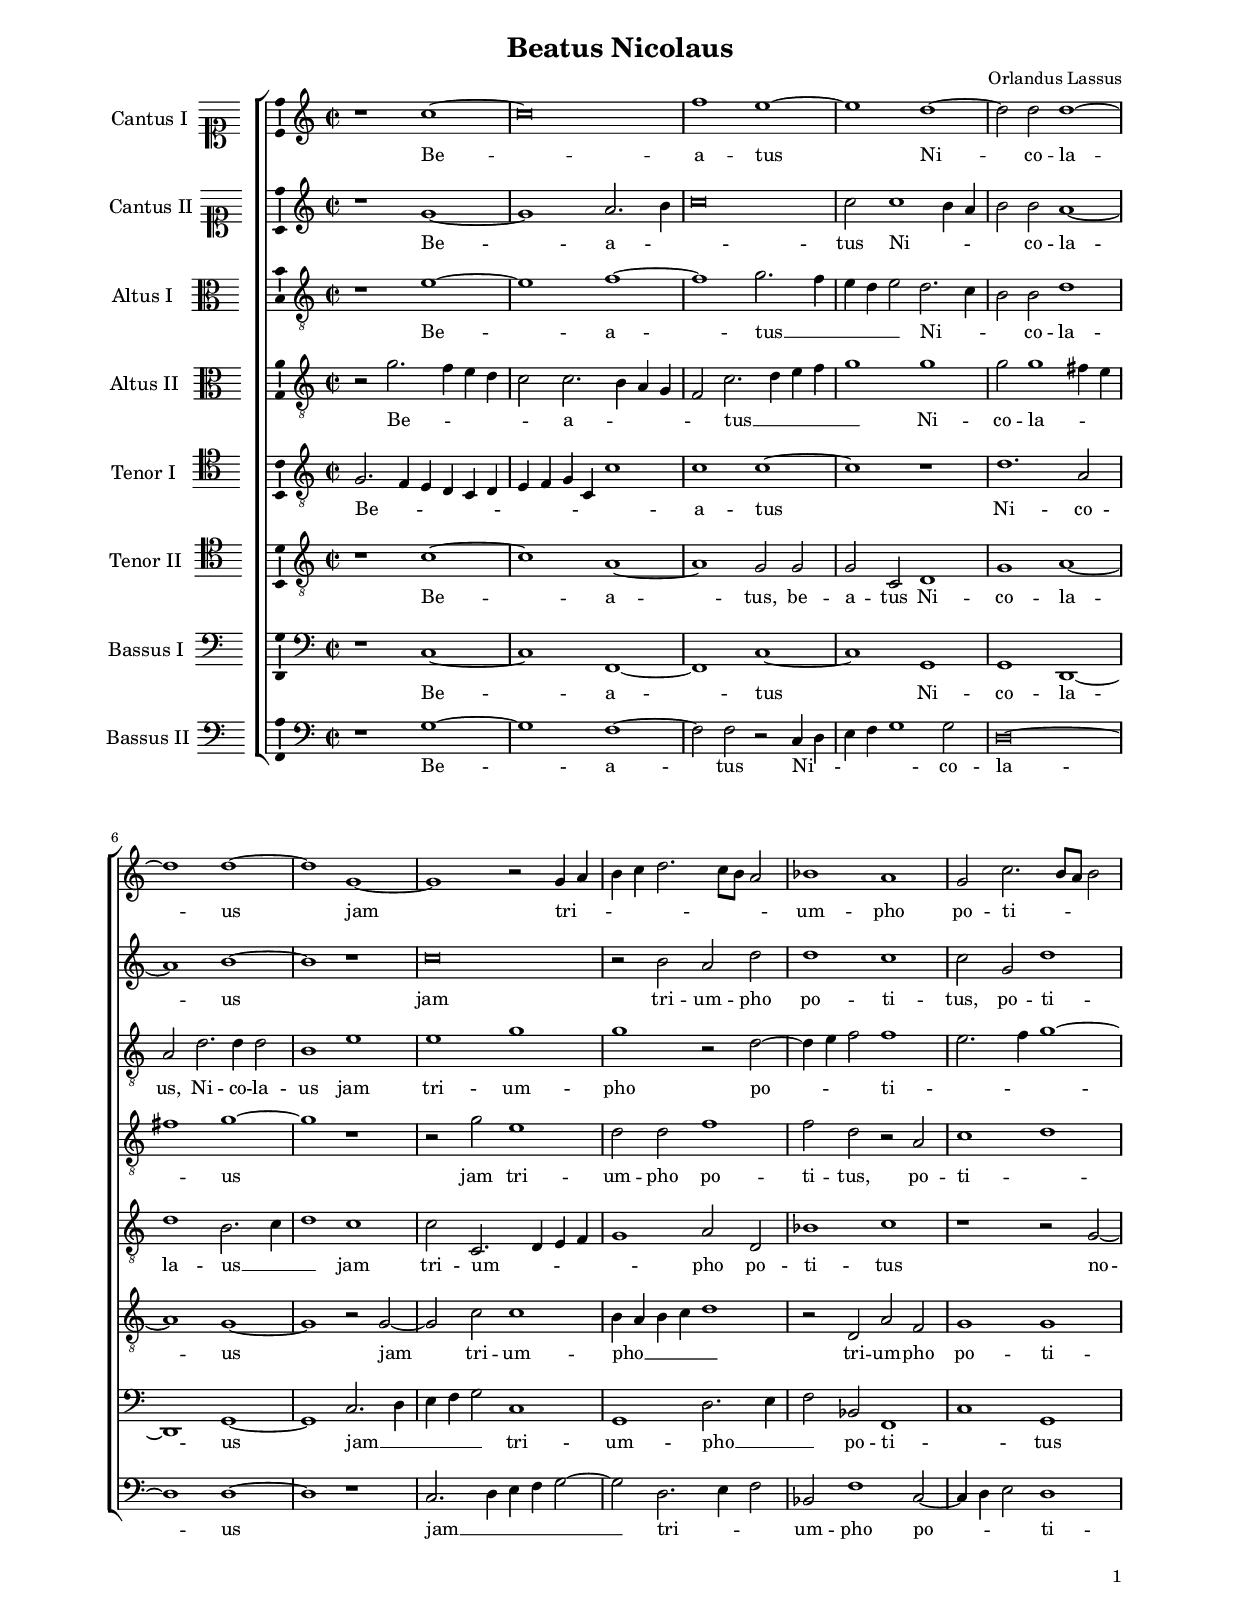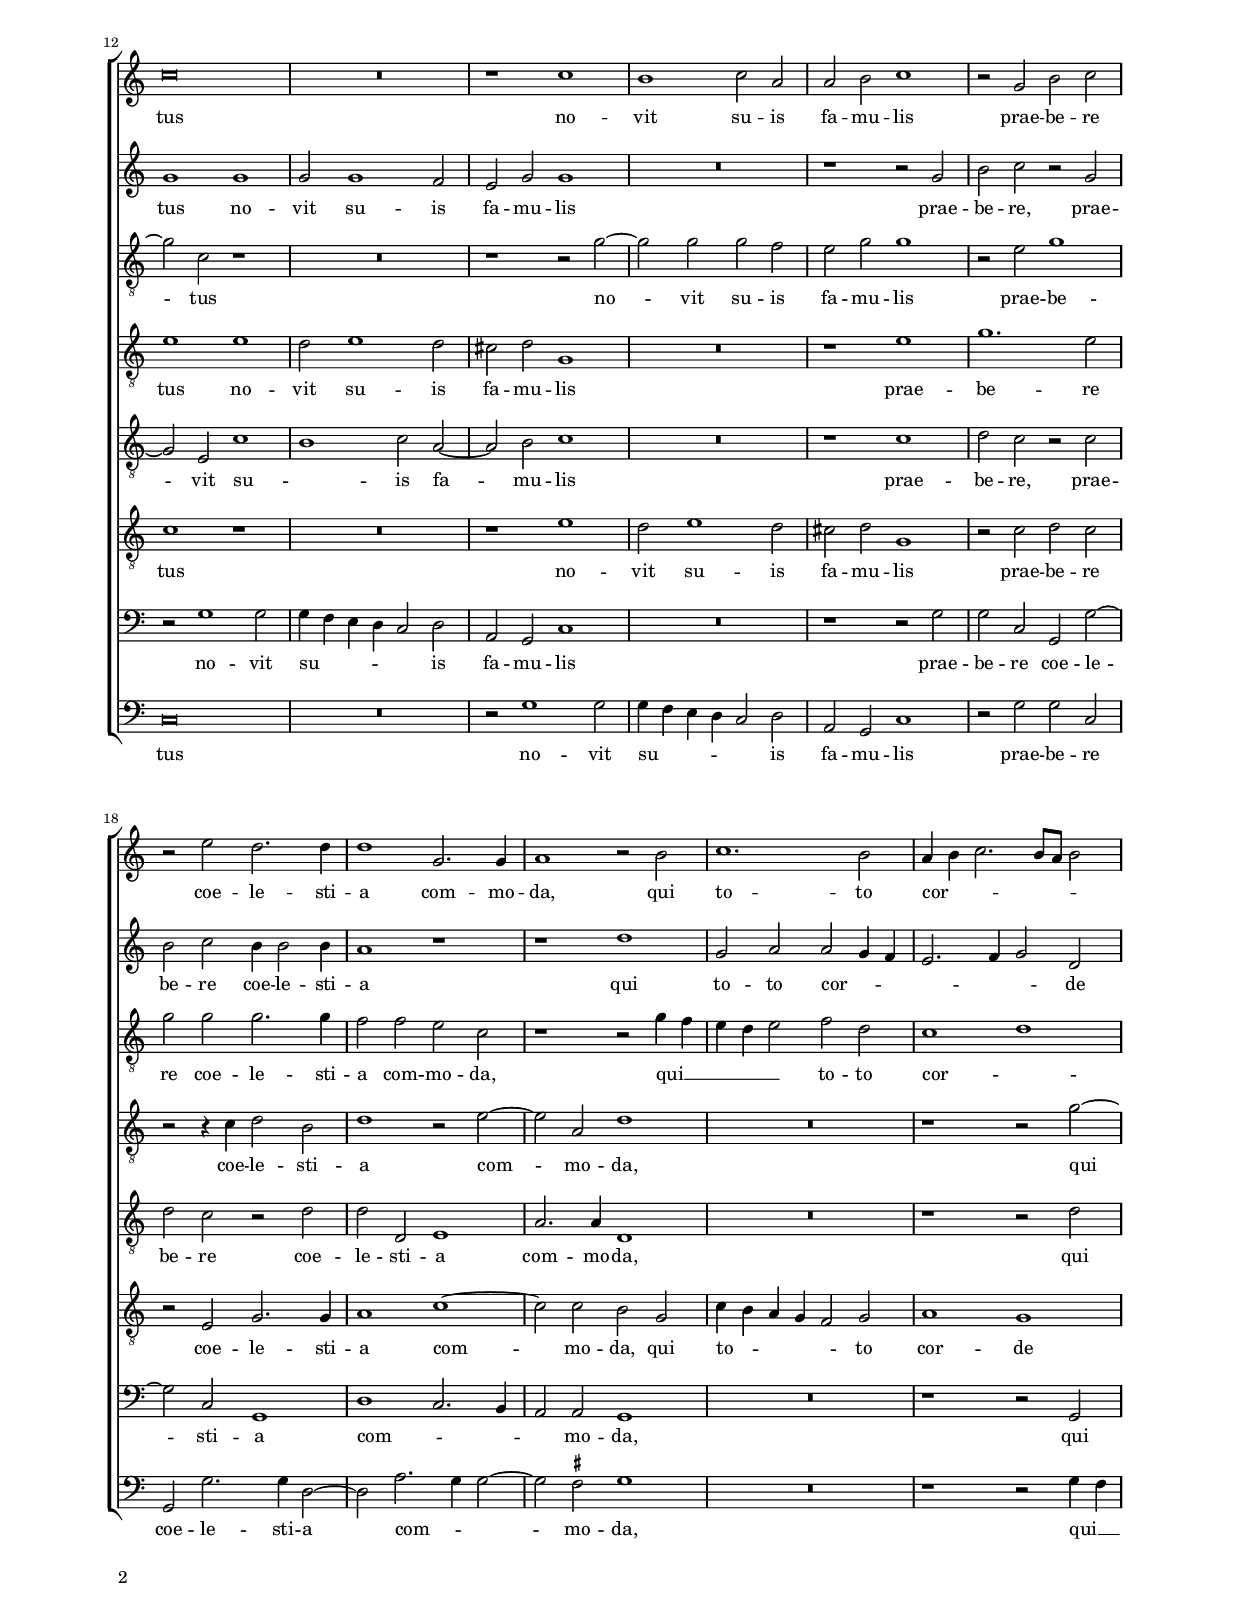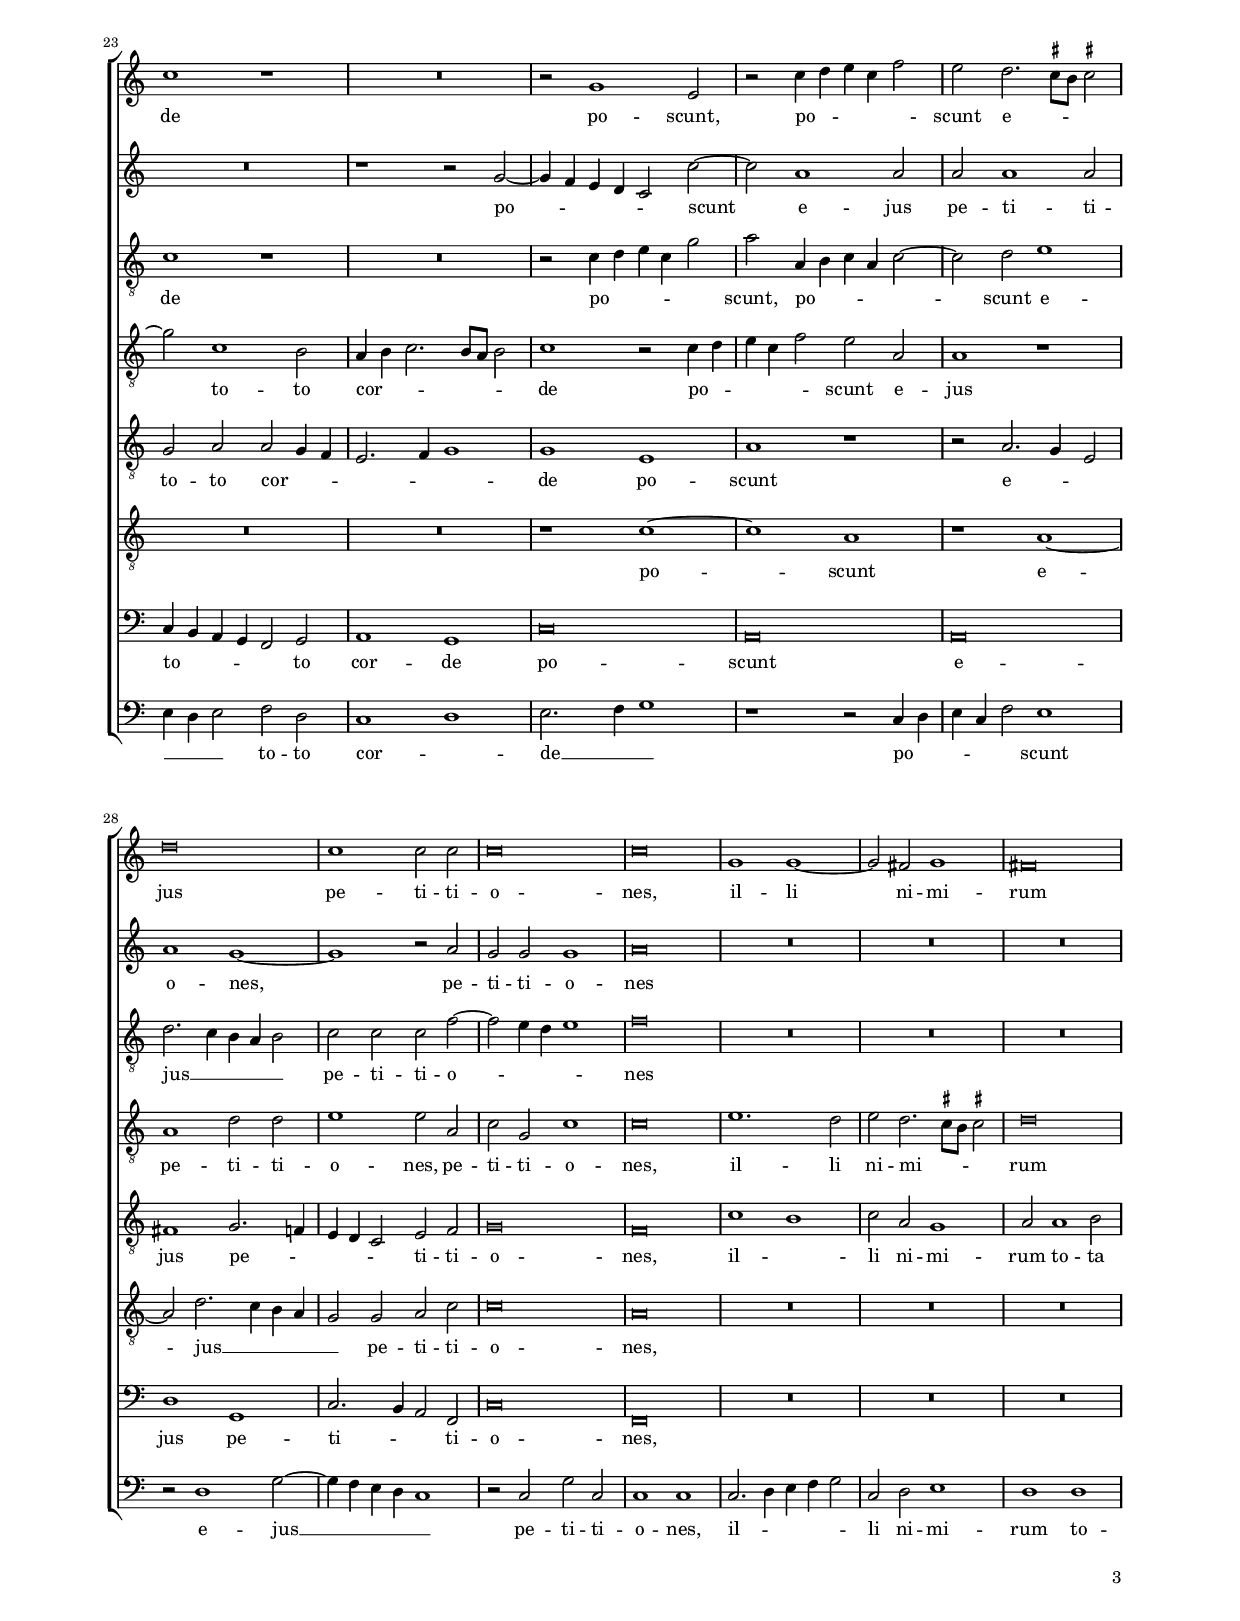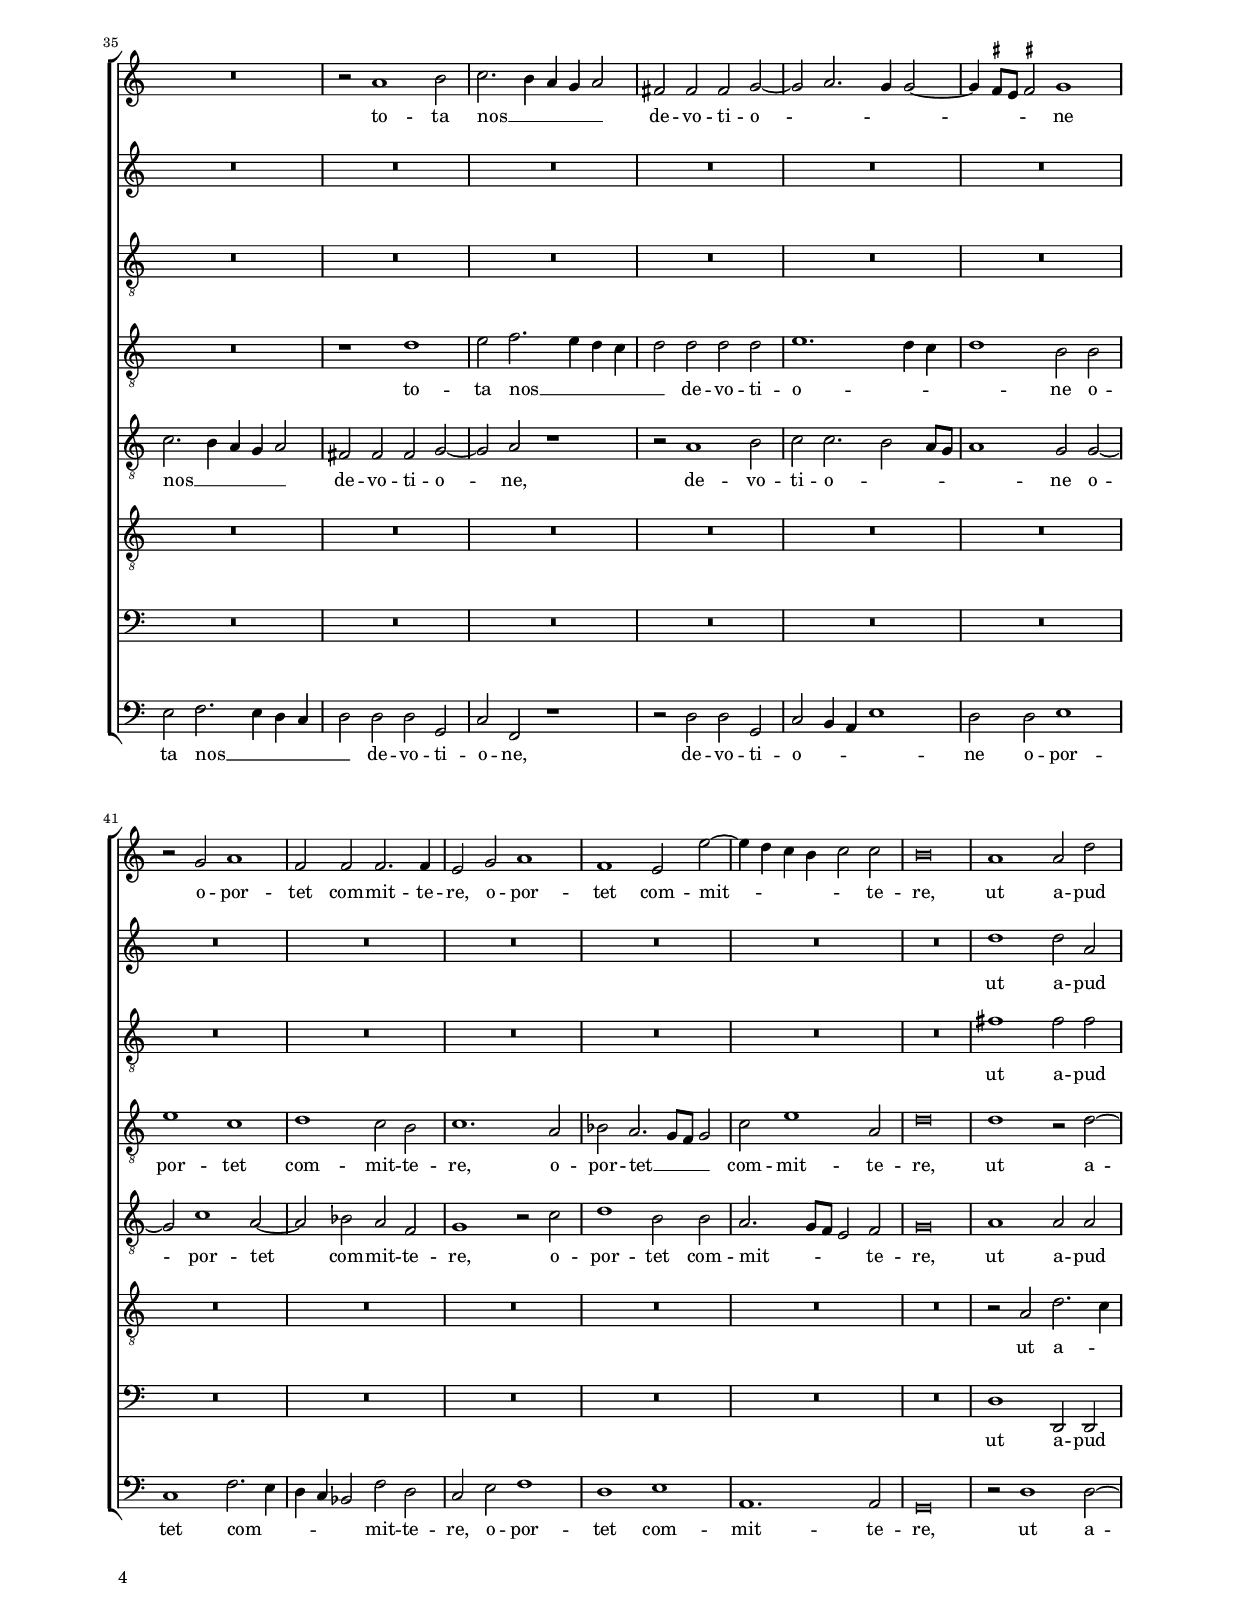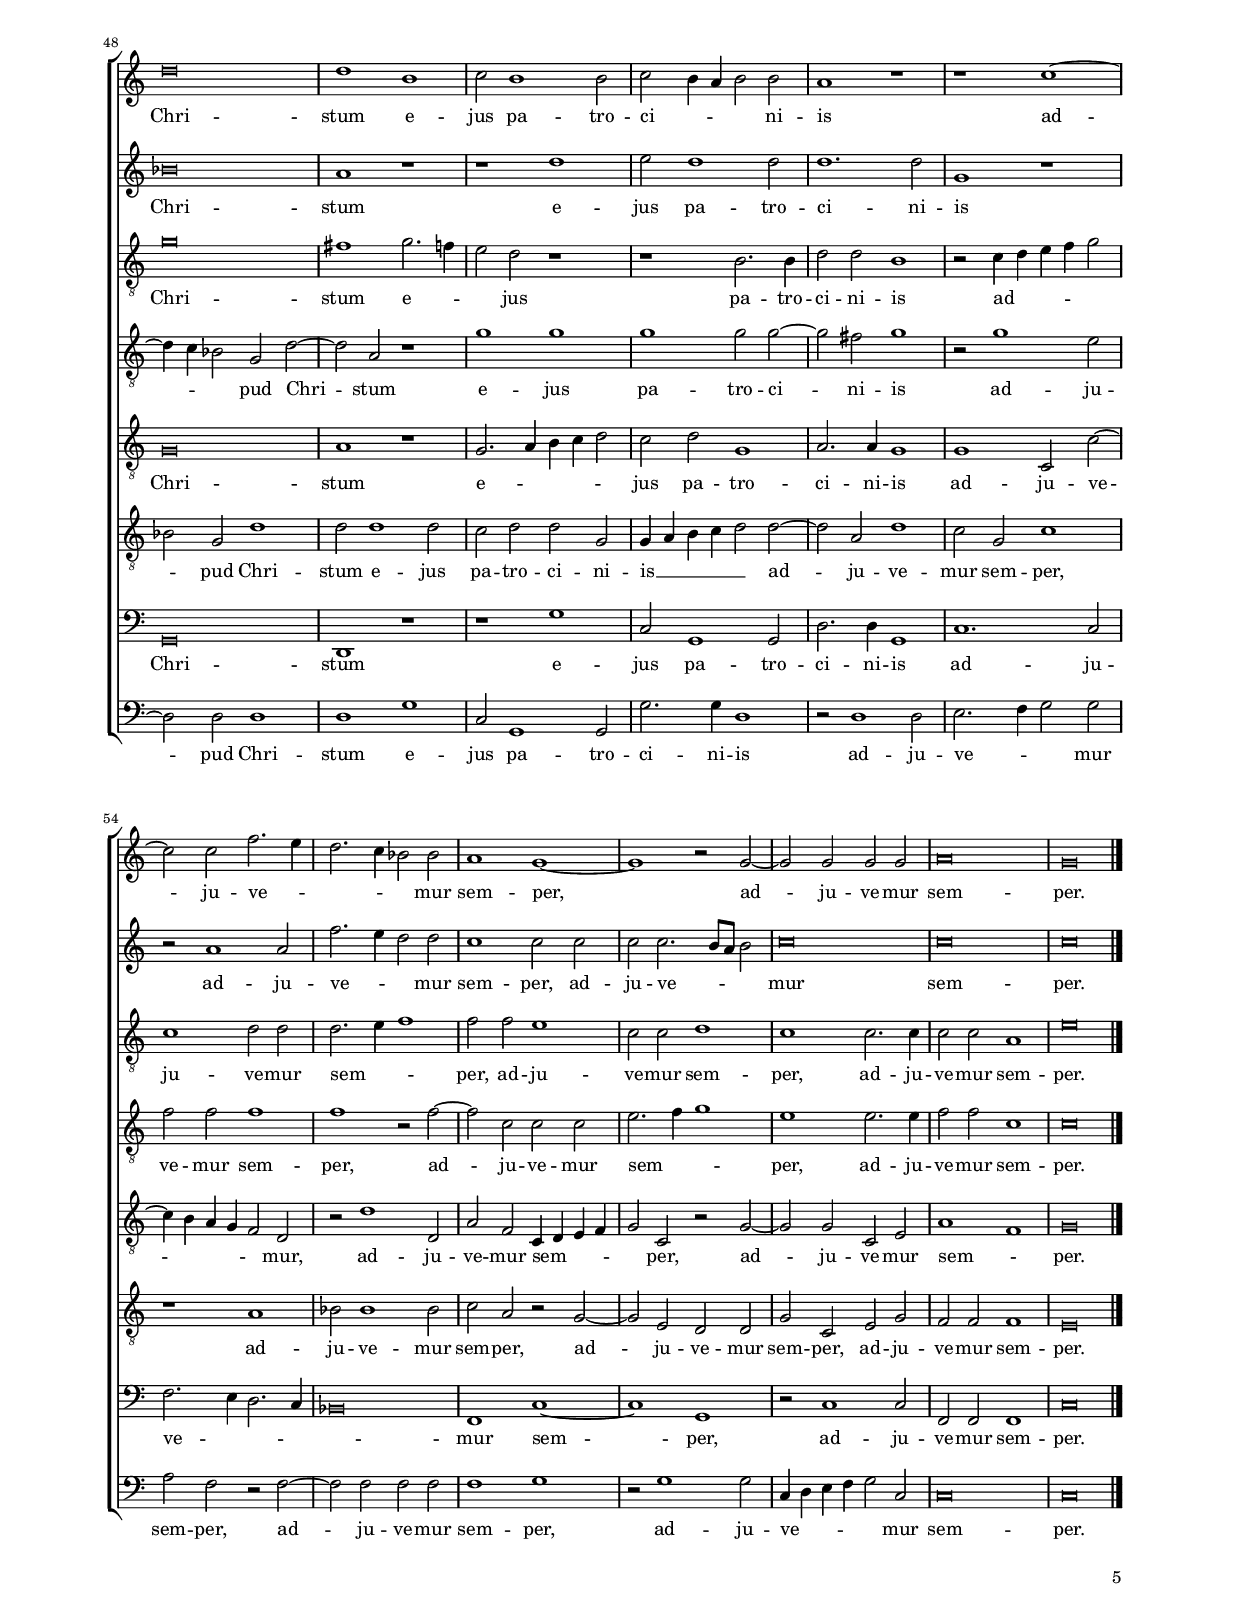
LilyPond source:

\header 
{
	title="Beatus Nicolaus"
	composer="Orlandus Lassus"
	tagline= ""
}

\version "2.24.0"
\language deutsch
#(set-global-staff-size 15)
% #(set-default-paper-size "letter")
#(ly:set-option 'point-and-click #f)


\paper
	{
	top-margin = 2 \cm
	bottom-margin = 1.4 \cm
	left-margin = 2 \cm
	right-margin = 2 \cm
	print-page-number = ##f
	ragged-bottom = ##f
	ragged-last-bottom = ##t
%       systems-per-page = 2
%       page-count = 6
	system-system-spacing = #'((basic-distance . 18) (minimum-distance . 14) (padding . 7) (strechability . 250))
	oddFooterMarkup=\markup   \fill-line { "" \fromproperty #'page:page-number-string }
	evenFooterMarkup=\markup  \fill-line { \fromproperty #'page:page-number-string "" }
	last-bottom-spacing = #'((basic-distance . 12) (minimum-distance . 7) (padding . 4))
	}


global =  
	{
	\key c \major
	\time 2/2 \set Score.measureLength = #(ly:make-moment 2/1)
	\skip 1*2*60 \bar "|."
	}

	ficta = { \once \set suggestAccidentals = ##t }
	
	forget = #(define-music-function (music) (ly:music?) #{
	\accidentalStyle forget
	$music
	\accidentalStyle default
	#})

	
incipitcantusprimus = \markup { \score {
	{
	\set Staff.instrumentName = \markup { \fontsize #1 "Cantus I" }
	\key c \major
	\clef soprano
	s4 \bar ""
	}
	\layout  {
	raggedright = ##t
	indent = 1.6 \cm
	line-width = 2.4\cm
	\context { \Staff \remove Time_signature_engraver }
	\override Staff.Clef.Y-extent = #'(0 . 0)
	}} \hspace #1 }
  

incipitcantussecundus = \markup { \score {
	{
	\set Staff.instrumentName = \markup { \fontsize #1 "Cantus II" }
	\key c \major
	\clef soprano
	s4 \bar ""
	}
	\layout  {
	raggedright = ##t
	indent = 1.6 \cm
	line-width = 2.4\cm
	\context { \Staff \remove Time_signature_engraver }
	\override Staff.Clef.Y-extent = #'(0 . 0)
	}} \hspace #1 }

    
incipitaltusprimus = \markup { \score {
	{
	\set Staff.instrumentName = \markup { \fontsize #1 "Altus I" }
	\key c \major
	\clef alto
	s4 \bar ""
	}
	\layout  {
	raggedright = ##t
	indent = 1.6 \cm
	line-width = 2.4\cm
	\context { \Staff \remove Time_signature_engraver }
	\override Staff.Clef.Y-extent = #'(0 . 0)
	}} \hspace #1 }
   

incipitaltussecundus = \markup { \score {
	{
	\set Staff.instrumentName = \markup { \fontsize #1 "Altus II" }
	\key c \major
	\clef alto
	s4 \bar ""
	}
	\layout  {
	raggedright = ##t
	indent = 1.6 \cm
	line-width = 2.4\cm
	\context { \Staff \remove Time_signature_engraver }
	\override Staff.Clef.Y-extent = #'(0 . 0)
	}} \hspace #1 }


incipittenorprimus = \markup { \score {
	{
	\set Staff.instrumentName = \markup { \fontsize #1 "Tenor I" }
	\key c \major
	\clef tenor
	s4 \bar ""
	}
	\layout  {
	raggedright = ##t
	indent = 1.6 \cm
	line-width = 2.4\cm
	\context { \Staff \remove Time_signature_engraver }
	\override Staff.Clef.Y-extent = #'(0 . 0)
	}} \hspace #1 }


incipittenorsecundus = \markup { \score {
	{
	\set Staff.instrumentName = \markup { \fontsize #1 "Tenor II" }
	\key c \major
	\clef tenor
	s4 \bar ""
	}
	\layout  {
	raggedright = ##t
	indent = 1.6 \cm
	line-width = 2.4\cm
	\context { \Staff \remove Time_signature_engraver }
	\override Staff.Clef.Y-extent = #'(0 . 0)
	}} \hspace #1 }	

    
incipitbassusprimus = \markup { \score {
	{
	\set Staff.instrumentName = \markup { \fontsize #1 "Bassus I" }
	\key c \major
	\clef bass
	s4 \bar ""
	}
	\layout  {
	raggedright = ##t
	indent = 1.6 \cm
	line-width = 2.4\cm
	\context { \Staff \remove Time_signature_engraver }
	\override Staff.Clef.Y-extent = #'(0 . 0)
	}} \hspace #1 }


incipitbassussecundus = \markup { \score {
	{
	\set Staff.instrumentName = \markup { \fontsize #1 "Bassus II" }
	\key c \major
	\clef bass
	s4 \bar ""
	}
	\layout  {
	raggedright = ##t
	indent = 1.6 \cm
	line-width = 2.4\cm
	\context { \Staff \remove Time_signature_engraver }
	\override Staff.Clef.Y-extent = #'(0 . 0)
	}} \hspace #1 }

    
    
cantusprimus =  \relative c''
	{
	r1 c~
	c\breve
	f1 e~
	e1 d~
%5
	d2 d d1~ |
	d1 d~
	d1 g,~
	g1 r2 g4 a
	h4 c d2. c8 h a2
%10
	b1 a |
	g2 c2. h8 a h2
	c\breve
	R\breve
	r1 c
%15
	h1 c2 a |
	a2 h c1
	r2 g h c
    	r2 e d2. d4
	d1 g,2. g4
%20
	a1 r2 h |
	c1. h2
	a4 h c2. h8 a h2
	c1 r
	R\breve
%25
	r2 g1 e2 |
	r2 c'4 d e c f2
	e2 d2. \ficta cis8 h \ficta cis!2
	d\breve
	c1 c2 c
%30
	c\breve |
	c\breve
	g1 g~
	g2 fis g1
	fis\breve
%35
	R\breve |
	r2 a1 h2
	c2. h4 a g a2
	fis2 fis fis g~
	g2 a2. g4 g2~
%40
	g4 \ficta fis8 e \ficta fis!2 g1 |
	r2 g a1
	f2 f f2. f4
	e2 g a1
	f1 e2 e'~
%45
	e4 d c h c2 c |
	h\breve
	a1 a2 d
	d\breve
	d1 h
%50
	c2 h1 h2 |
	c2 h4 a h2 h
	a1 r
	r1 c~
	c2 c f2. e4
%55
	d2. c4 b2 b |
	a1 g~
	g1 r2 g~
	g2 g g g
	a\breve
%60
	g\breve |
	}

cantussecundus =  \relative c''
	{
	r1 g~
	g1 a2. h4
	c\breve
	c2 c1 h4 a
%5
	h2 h a1~ |
	a1 h~
	h1 r
	c\breve
	r2 h a d
%10
	d1 c |
	c2 g d'1
	g,1 g
	g2 g1 f2
	e2 g g1
%15
	R\breve |
	r1 r2 g
	h2 c r g
	h2 c h4 h2 h4
	a1 r
%20
	r1 d |
	g,2 a a g4 f
	e2. f4 g2 d
	R\breve
	r1 r2 g~
%25
	g4 f e d c2 c'~ |
	c2 a1 a2
	a2 a1 a2
	a1 g~
	g1 r2 a
%30
	g2 g g1 |
	a\breve
	R\breve
	R\breve
	R\breve
%35
	R\breve |
	R\breve
	R\breve
	R\breve
	R\breve
%40
	R\breve |
	R\breve
	R\breve
	R\breve
	R\breve
%45
	R\breve |
	R\breve
	d1 d2 a
	b\breve
	a1 r
%50
	r1 d |
	e2 d1 d2
	d1. d2
	g,1 r
	r2 a1 a2
%55
	f'2. e4 d2 d |
	c1 c2 c
	c2 c2. h8 a h2
	c\breve
	c\breve
%60
	c\breve |
	}

altusprimus =  \relative c' 
	{
	r1 e~
	e1 f~
	f1 g2. f4
	e4 d e2 d2. c4
%5
	h2 h d1 |
	a2 d2. d4 d2
	h1 e
	e1 g
	g1 r2 d~
%10
	d4 e f2 f1 |
	e2. f4 g1~
	g2 c, r1
	R\breve
	r1 r2 g'~
%15
	g2 g g f |
	e2 g g1
	r2 e g1
	g2 g g2. g4
	f2 f e c
%20
	r1 r2 g'4 f |
	e4 d e2 f d
	c1 d
	c1 r
	R\breve
%25
	r2 c4 d e c g'2 |
	a2 a,4 h c a c2~
	c2 d e1
	d2. c4 h a h2
	c2 c c f~
%30
	f2 e4 d e1 |
	f\breve
	R\breve
	R\breve
	R\breve
%35
	R\breve |
	R\breve
	R\breve
	R\breve
	R\breve
%40
	R\breve |
	R\breve
	R\breve
	R\breve
	R\breve
%45
	R\breve |
	R\breve
	fis1 fis2 fis
	g\breve
	fis1 g2. f4
%50
	e2 d r1 |
	r1 h2. h4
	d2 d h1
	r2 c4 d e f g2
	c,1 d2 d
%55
	d2. e4 f1 |
	f2 f e1
	c2 c d1
	c1 c2. c4
	c2 c a1
%60
	e'\breve |
	}
        
altussecundus =  \relative c'
	{
	r2 g'2. f4 e d
	c2 c2. h4 a g
	f2 c'2. d4 e f
	g1 g
%5
	g2 g1 fis4 e |
	fis1 g~
	g1 r
	r2 g e1
	d2 d f1
%10
	f2 d r a |
	c1 d
	e1 e
	d2 e1 d2
	cis2 d g,1
%15
	R\breve |
	r1 e'
	g1. e2
	r2 r4 c d2 h
	d1 r2 e~
%20
	e2 a, d1 |
	R\breve
	r1 r2 g~
	g2 c,1 h2
	a4 h c2. h8 a h2
%25
	c1 r2 c4 d |
	e4 c f2 e a,
	a1 r
	a1 d2 d
	e1 e2 a,
%30
	c2 g c1 |
	c\breve
	e1. d2
	e2 d2. \ficta cis8 h \ficta cis!2
	d\breve
%35
	R\breve |
	r1 d
	e2 f2. e4 d c
	d2 d d d
	e1. d4 c
%40
	d1 h2 h |
	e1 c
	d1 c2 h
	c1. a2
	b2 a2. g8 f g2
%45
	c2 e1 a,2 |
	d\breve
	d1 r2 d~
	d4 c b2 g d'~
	d2 a r1
%50
	g'1 g |
	g1 g2 g~
	g2 fis g1
	r2 g1 e2
	f2 f f1
%55
	f1 r2 f~ |
	f2 c c c
	e2. f4 g1
	e1 e2. e4
	f2 f c1
%60
	c\breve |
	}
        
tenorprimus =  \relative c' 
	{	
	g2. f4 e d c d
	e4 f g c, c'1
	c1 c~
	c1 r |
%5
	d1. a2
	d1 h2. c4
	d1 c
	c2 c,2. d4 e f
	g1 a2 d, |
%10
	b'1 c
	r1 r2 g~
	g2 e c'1
	h1 c2 a~
	a2 h c1 |
%15
	R\breve
	r1 c
	d2 c r c
	d2 c r d
	d2 d, e1 |
%20
	a2. a4 d,1
	R\breve
	r1 r2 d'
	g,2 a a g4 f
	e2. f4 g1 |
%25
	g1 e
	a1 r
	r2 a2. g4 e2
	fis1 g2. f4
	e4 d c2 e f |
%30
	g\breve
	f\breve
	c'1 h
	c2 a g1
	a2 a1 h2 |
%35
	c2. h4 a g a2
	fis2 fis fis g~
	g2 a r1
	r2 a1 h2
	c2 c2. h2 a8 g |
%40
	a1 g2 g~
	g2 c1 a2~
	a2 b a f 
	g1 r2 c
	d1 h2 h |
%45
	a2. g8 f e2 f
	g\breve
	a1 a2 a
	g\breve
	a1 r |
%50
	g2. a4 h c d2
	c2 d g,1
	a2. a4 g1
	g1 c,2 c'~
	c4 h a g f2 d |
%55
	r2 d'1 d,2
	a'2 f c4 d e f
	g2 c, r g'~
	g2 g c, e
	a1 f |
%60
	g\breve |
	}

tenorsecundus =  \relative c'
	{
	r1 c~
	c1 a~
	a1 g2 g
	g2 c, d1
%5
	g1 a~ |
	a1 g~
	g1 r2 g~
	g2 c c1
	h4 a h c d1
%10
	r2 d, a' f |
	g1 g
	c1 r
	R\breve
	r1 e
%15
	d2 e1 d2 |
	cis2 d g,1
	r2 c d c
	r2 e, g2. g4
	a1 c~
%20
	c2 c h g |
	c4 h a g f2 g
	a1 g
	R\breve
	R\breve
%25
	r1 c~ |
	c1 a
	r1 a~
	a2 d2. c4 h a
	g2 g a c
%30
	c\breve |
	a\breve
	R\breve
	R\breve
	R\breve
%35
	R\breve |
	R\breve
	R\breve
	R\breve
	R\breve
%40
	R\breve |
	R\breve
	R\breve
	R\breve
	R\breve
%45
	R\breve |
	R\breve
	r2 a d2. c4
	b2 g d'1
	d2 d1 d2
%50
	c2 d d g, |
	g4 a h c d2 d~
	d2 a d1
	c2 g c1
	r1 a
%55
	b2 b1 b2 |
	c2 a r g~
	g2 e d d
	g2 c, e g
	f2 f f1
%60
	e\breve |
	}
        
bassusprimus  =  \relative c 
	{
	r1 c~
	c1 f,~
	f1 c'~
	c1 g
%5
	g1 d~ |
	d1 g~
	g1 c2. d4
	e4 f g2 c,1
	g1 d'2. e4
%10
	f2 b, f1 |
	c'1 g
	r2 g'1 g2
	g4 f e d c2 d
	a2 g c1
%15
	R\breve |
	r1 r2 g'
	g2 c, g g'~
	g2 c, g1
	d'1 c2. h4
%20
	a2 a g1 |
	R\breve
	r1 r2 g
	c4 h a g f2 g
	a1 g
%25
	c\breve |
	a\breve
	a\breve
	d1 g,
	c2. h4 a2 f
%30
	c'\breve |
	f,\breve
	R\breve
	R\breve
	R\breve
%35
	R\breve |
	R\breve
	R\breve
	R\breve
	R\breve
%40
	R\breve |
	R\breve
	R\breve
	R\breve
	R\breve
%45
	R\breve |
	R\breve
	d'1 d,2 d
	g\breve
	d1 r
%50
	r1 g' |
	c,2 g1 g2
	d'2. d4  g,1
	c1. c2
	f2. e4 d2. c4
%55
	b\breve |
	f1 c'~
	c1 g
	r2 c1 c2
	f,2 f f1
%60
	c'\breve |
	}

bassussecundus =  \relative c
	{
	r1 g'~
	g1 f~
	f2 f r c4 d
	e4 f g1 g2
%5
	d\breve~ |
	d1 d~
	d1 r
	c2. d4 e f g2~
	g2 d2. e4 f2
%10
	b,2 f'1 c2~ |
	c4 d e2 d1
	c\breve
	R\breve
	r2 g'1 g2
%15
	g4 f e d c2 d |
	a2 g c1
	r2 g' g c,
	g2 g'2. g4 d2~
	d2 a'2. g4 g2~
%20
	g2 \ficta fis g1 |
	R\breve
	r1 r2 g4 f
	e4 d e2 f d
	c1 d
%25
	e2. f4 g1 |
	r1 r2 c,4 d
	e4 c f2 e1
	r2 d1 g2~
	g4 f e d c1
%30
	r2 c g' c, |
	c1 c
	c2. d4 e f g2
	c,2 d e1
	d1 d
%35
	e2 f2. e4 d c |
	d2 d d g,
	c2 f, r1
	r2 d' d g,
	c2 h4 a e'1
%40
	d2 d e1 |
	c1 f2. e4
	d4 c b2 f' d
	c2 e f1
	d1 e
%45
	a,1. a2 |
	g\breve
	r2 d'1 d2~
	d2 d d1
	d1 g
%50
	c,2 g1 g2 |
	g'2. g4 d1
	r2 d1 d2
	e2. f4 g2 g
	a2 f r f~
%55
	f2 f f f |
	f1 g
	r2 g1 g2
	c,4 d e f g2 c,
	c\breve
%60
	c\breve |
	}


lyricscantusprimus = \lyricmode {
        Be -- a -- tus Ni -- co -- la -- us jam tri -- _ _ _ _ _ _ _ um -- pho po -- ti -- _ _ _ tus
        no -- vit su -- is fa -- mu -- lis prae -- be -- re
        coe -- le -- sti -- a com -- mo -- da,
        qui to -- to cor -- _ _ _ _ _ de po -- scunt,
        po -- _ _ _ _ scunt e -- _ _ _ jus pe -- ti -- ti -- o --  nes,
        il -- li ni -- mi -- rum to -- ta nos __ _ _ _ _ de -- vo -- ti -- o -- _ _ _ _ _ _ ne
        o -- por -- tet com -- mit -- te -- re,
        o -- por -- tet com -- mit -- _ _ _ _ te -- re,
        ut a -- pud Chri -- stum e -- jus pa -- tro -- ci -- _ _ _ ni -- is ad -- ju -- ve -- _ _ _ _ mur sem -- per,
        ad -- ju -- ve -- mur sem -- per.
	}

                
lyricscantussecundus = \lyricmode {
        Be -- a -- _ _ tus Ni -- _ _ _ co -- la -- us jam tri -- um -- pho po -- ti -- tus,
        po -- ti -- tus
        no -- vit su -- is fa -- mu -- lis prae -- be -- re,
        prae -- be -- re coe -- le -- sti -- a
        qui to -- to cor -- _ _ _ _ _ de po -- _ _ _ _ scunt e -- jus pe -- ti -- ti -- o --  nes,
        pe -- ti -- ti -- o -- nes
        ut a -- pud Chri -- stum e -- jus pa -- tro -- ci -- ni -- is ad -- ju -- ve -- _ _ mur sem -- per,
        ad -- ju -- ve -- _ _ _ mur sem -- per.
	}


lyricsaltusprimus = \lyricmode {
        Be -- a -- tus __ _ _ _ _ Ni -- _ _ co -- la -- us,
        Ni -- co -- la -- us jam tri -- um -- pho po -- _ _ ti -- _ _ _ tus
        no -- vit su -- is fa -- mu -- lis prae -- be -- re coe -- le -- sti -- a com -- mo -- da,
        qui __ _ _ _ _ to -- to cor -- _ de po -- _ _ _ _ scunt,
        po -- _ _ _ _ scunt e -- jus __ _ _ _ _ pe -- ti -- ti -- o --  _ _ _ nes
        ut a -- pud Chri -- stum e -- _ _ jus pa -- tro -- ci -- ni -- is ad -- _ _ _ _ ju -- ve -- mur sem -- _ _ per,
        ad -- ju -- ve -- mur sem -- per,
        ad -- ju -- ve -- mur sem -- per.
	}


lyricsaltussecundus = \lyricmode {
        Be -- _ _ _ _ a -- _ _ _ _ tus __ _ _ _ _ Ni -- co -- la -- _ _ _ us jam tri -- um -- pho po -- ti -- tus,
        po -- ti -- _ tus
        no -- vit su -- is fa -- mu -- lis prae -- be -- re coe -- le -- sti -- a com -- mo -- da,
        qui to -- to cor -- _ _ _ _ _ de po -- _ _ _ _ scunt e -- jus pe -- ti -- ti -- o --  nes,
        pe -- ti -- ti -- o -- nes,
        il -- li ni -- mi -- _ _ _ rum to -- ta nos __ _ _ _ _ de -- vo -- ti -- o -- _ _ _ ne
        o -- por -- tet com -- mit -- te -- re,
        o -- por -- tet __ _ _ _ com -- mit -- te -- re,
        ut a -- _ _ pud Chri -- stum e -- jus pa -- tro -- ci -- ni -- is ad -- ju -- ve -- mur sem -- per,
        ad -- ju -- ve -- mur sem -- _ _ per,
        ad -- ju -- ve -- mur sem -- per.
	}
	
        
lyricstenorprimus = \lyricmode {
        Be -- _ _ _ _ _ _ _ _ _ _ a -- tus Ni -- co -- la -- us __ _ _ jam tri -- um -- _ _ _ _ pho po -- ti -- tus
        no -- vit su -- _ is fa -- mu -- lis prae -- be -- re,
        prae -- be -- re coe -- le -- sti -- a com -- mo -- da,
        qui to -- to cor -- _ _ _ _ _ de po -- scunt e -- _ _ jus pe -- _ _ _ _ ti -- ti -- o --  nes,
        il -- _ li ni -- mi -- rum to -- ta nos __ _ _ _ _ de -- vo -- ti -- o -- ne,
        de -- vo -- ti -- o -- _ _ _ _ ne
        o -- por -- tet com -- mit -- te -- re,
        o -- por -- tet com -- mit -- _ _ _ te -- re,
        ut a -- pud Chri -- stum e -- _ _ _ _ jus pa -- tro -- ci -- ni -- is ad -- ju -- ve -- _ _ _ _ mur,
        ad -- ju -- ve -- mur sem -- _ _ _ _ per,
        ad -- ju -- ve -- mur sem -- _ per.
	}


lyricstenorsecundus = \lyricmode {
        Be -- a -- tus,
        be -- a -- tus Ni -- co -- la -- us jam tri -- um -- pho __ _ _ _ _
        tri -- um -- pho po -- ti -- tus
        no -- vit su -- is fa -- mu -- lis prae -- be -- re coe -- le -- sti -- a com -- mo -- da,
        qui to -- _ _ _ _ to cor -- de po -- scunt e -- jus __ _ _ _ _ pe -- ti -- ti -- o --  nes,
        ut a -- _ _ pud Chri -- stum e -- jus pa -- tro -- ci -- ni -- is __ _ _ _ _ ad -- ju -- ve -- mur sem -- per,
        ad -- ju -- ve -- mur sem -- per,
        ad -- ju -- ve -- mur sem -- per,
        ad -- ju -- ve -- mur sem -- per.
	}

        
lyricsbassusprimus = \lyricmode {
        Be -- a -- tus Ni -- co -- la -- us jam __ _ _ _ _ tri -- um -- pho __ _ _ po -- ti -- _ tus
        no -- vit su -- _ _ _ _ is fa -- mu -- lis prae -- be -- re coe -- le -- sti -- a com -- _ _ _ mo -- da,        
        qui to -- _ _ _ _ to cor -- de po -- scunt e -- jus pe -- ti -- _ _ ti -- o --  nes,
        ut a -- pud Chri -- stum e -- jus pa -- tro -- ci -- ni -- is ad -- ju -- ve -- _ _ _ _ mur sem -- per,
        ad -- ju -- ve -- mur sem -- per.
	}


lyricsbassussecundus = \lyricmode {
        Be -- a -- tus Ni -- _ _ _ _ co -- la -- us jam __ _ _ _ _ tri -- _ _ um -- pho po -- _ _ ti -- tus
        no -- vit su -- _ _ _ _ is fa -- mu -- lis prae -- be -- re coe -- le -- sti -- a com -- _ _ mo -- da,        
        qui __ _ _ _ _ to -- to cor -- _ de __ _ _ po -- _ _ _ _ scunt e -- jus __ _ _ _ _ pe -- ti -- ti -- o --  nes,        
        il -- _ _ _ _ li ni -- mi -- rum to -- ta nos __ _ _ _ _ de -- vo -- ti -- o -- ne,
        de -- vo -- ti -- o -- _ _ _ ne
        o -- por -- tet com -- _ _ _ _ mit -- te -- re,
        o -- por -- tet com -- mit -- te -- re,        
        ut a -- pud Chri -- stum e -- jus pa -- tro -- ci -- ni -- is ad -- ju -- ve -- _ _ mur sem -- per,
        ad -- ju -- ve -- mur sem -- per,
        ad -- ju -- ve -- _ _ _ _ mur sem -- per.
	}


\score
{	
    \transpose c c {
	\new ChoirStaff \with { \override StaffGrouper.staff-staff-spacing.basic-distance = #12 }
	<<
	
	\new Staff << \global
	\new Voice="v1" {
		\set Staff.instrumentName=\incipitcantusprimus
		\set Staff.midiInstrument = "reed organ"
		\clef violin
		\cantusprimus }
	\new Lyrics \lyricsto "v1" {\lyricscantusprimus }
	>>
		
	\new Staff << \global
	\new Voice="v5" {
		\set Staff.instrumentName=\incipitcantussecundus
		\set Staff.midiInstrument = "reed organ"
		\clef violin
		\cantussecundus }
	\new Lyrics \lyricsto "v5" {\lyricscantussecundus }
	>>
        
	\new Staff << \global
	\new Voice="v2" {
		\set Staff.instrumentName=\incipitaltusprimus
		\set Staff.midiInstrument = "reed organ"
                \clef "G_8" % violin 
		\altusprimus }
	\new Lyrics \lyricsto "v2" {\lyricsaltusprimus }
	>>
	
	
	\new Staff << \global
	\new Voice="v6" {
		\set Staff.instrumentName=\incipitaltussecundus
		\set Staff.midiInstrument = "reed organ"
                \clef "G_8" % violin 
		\altussecundus }
	\new Lyrics \lyricsto "v6" {\lyricsaltussecundus }
	>>
    
        
	\new Staff << \global
	\new Voice="v3" {
		\set Staff.instrumentName=\incipittenorprimus
		\set Staff.midiInstrument = "reed organ"
		\clef "G_8"
		\tenorprimus }
	\new Lyrics \lyricsto "v3" {\lyricstenorprimus }
	>>
	
        	
	\new Staff << \global
	\new Voice="v7" {
		\set Staff.instrumentName=\incipittenorsecundus
		\set Staff.midiInstrument = "reed organ"
		\clef "G_8"
		\tenorsecundus }
	\new Lyrics \lyricsto "v7" {\lyricstenorsecundus }
	>>

        
	\new Staff << \global
	\new Voice="v4" {
		\set Staff.instrumentName=\incipitbassusprimus
		\set Staff.midiInstrument = "reed organ"
		\clef bass 
		\bassusprimus }
	\new Lyrics \lyricsto "v4" {\lyricsbassusprimus}
	>>

        
	\new Staff << \global
	\new Voice="v8" {
		\set Staff.instrumentName=\incipitbassussecundus
		\set Staff.midiInstrument = "reed organ"
		\clef bass 
		\bassussecundus }
	\new Lyrics \lyricsto "v8" {\lyricsbassussecundus}
	>>
        
        >>
	} % transpose

\layout
	{
	indent = 2.5 \cm
%	\context { \Lyrics \override VerticalAxisGroup.nonstaff-relatedstaff-spacing.padding = #2 }
%	\context { \Lyrics \override LyricText.font-size = #1 }
	\context { \Score \override BarNumber.padding = #2 }
	\context { \Voice \override NoteHead.style = #'baroque }
	\context { \Staff \consists "Ambitus_engraver" }
	\context { \Staff \override TimeSignature.break-visibility = #end-of-line-invisible }
	}

\midi
	{
	 \tempo 2 = 85
	}
      
}

% EOF
